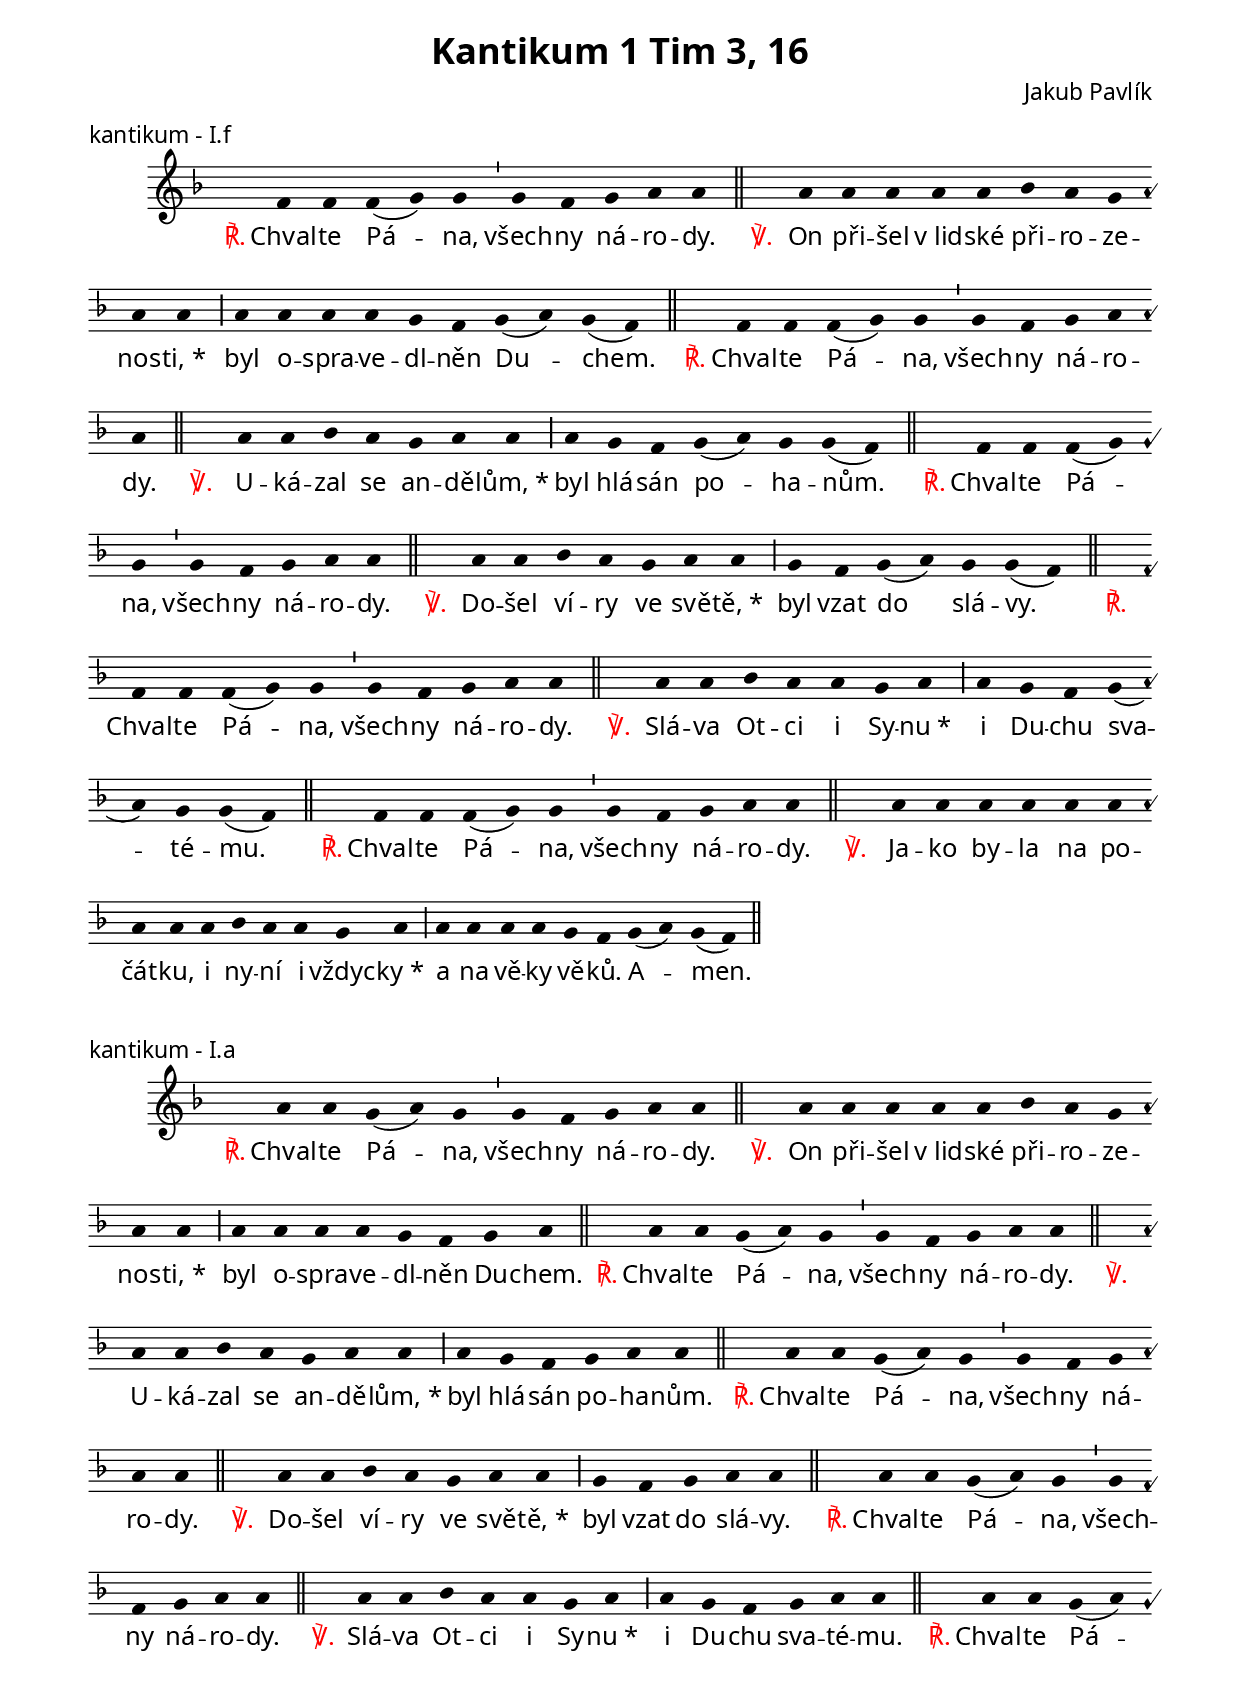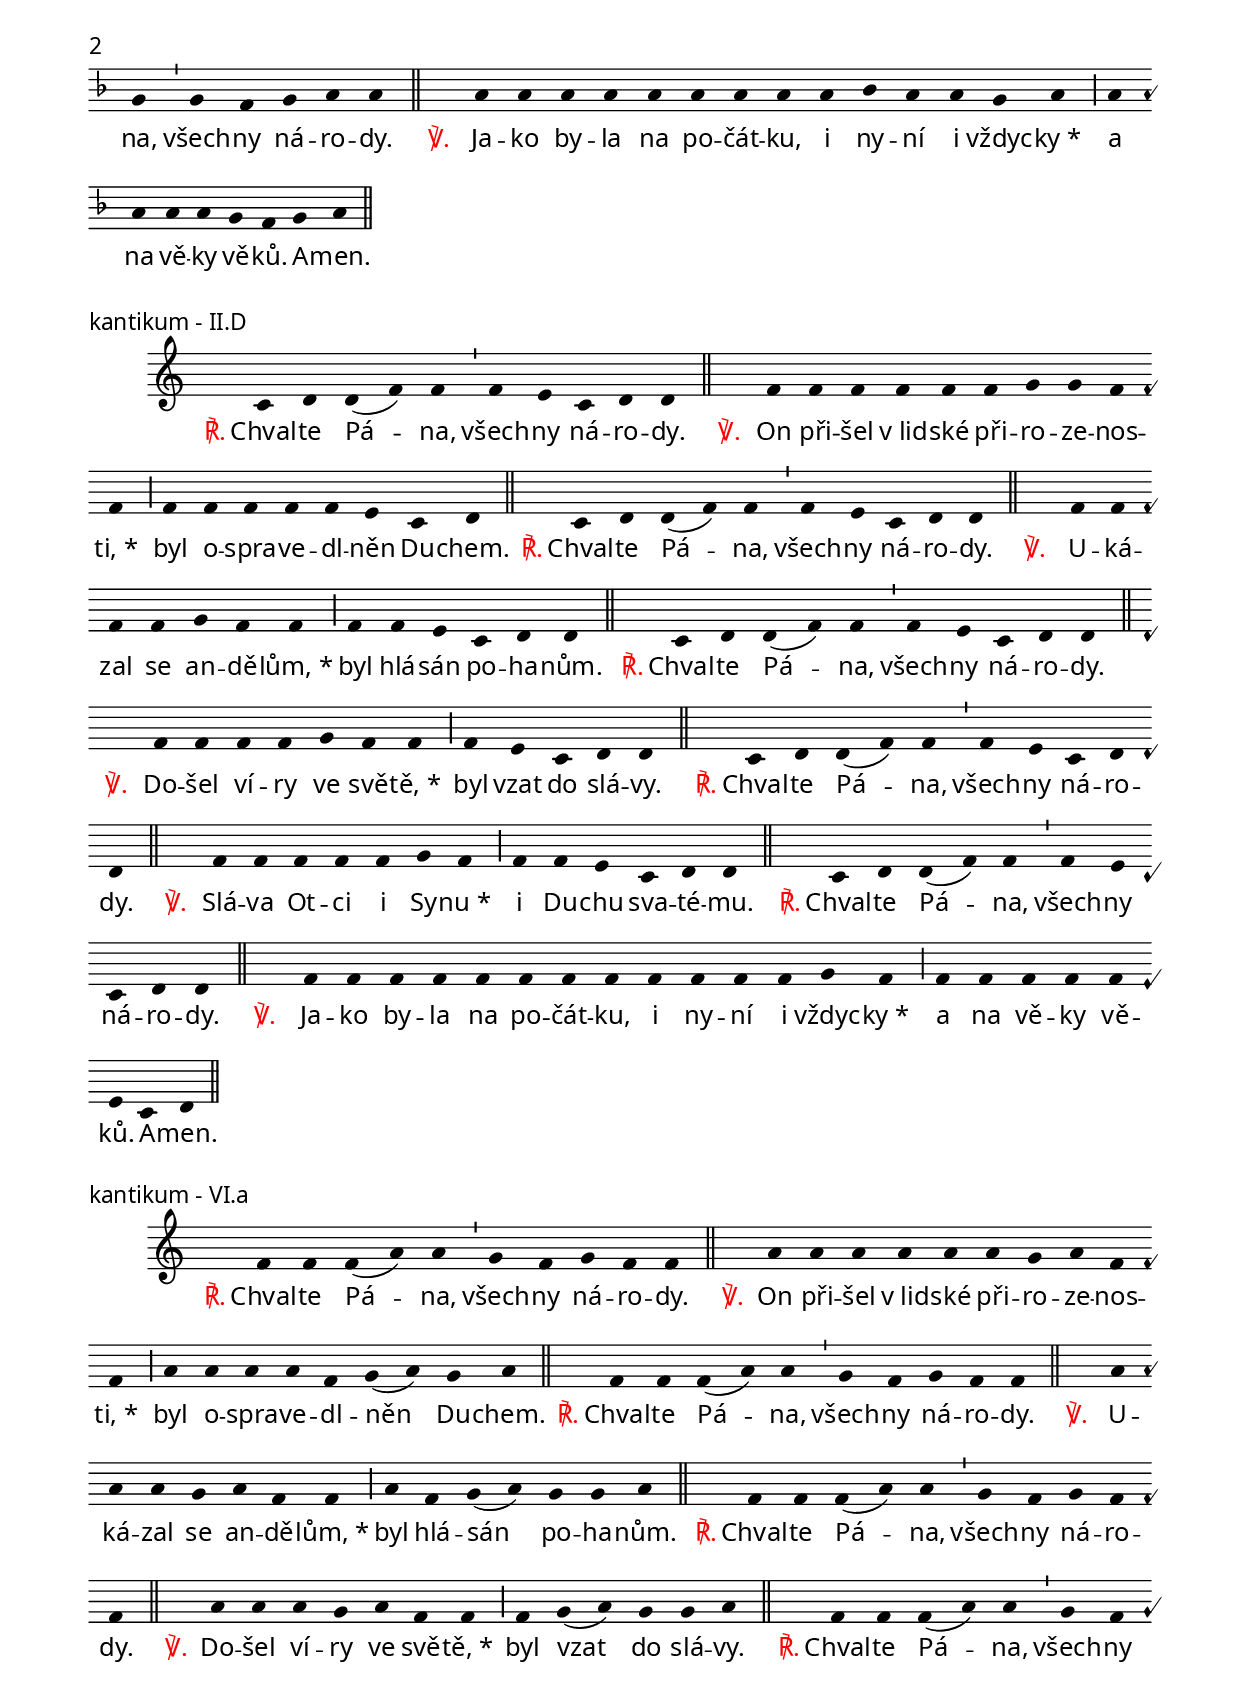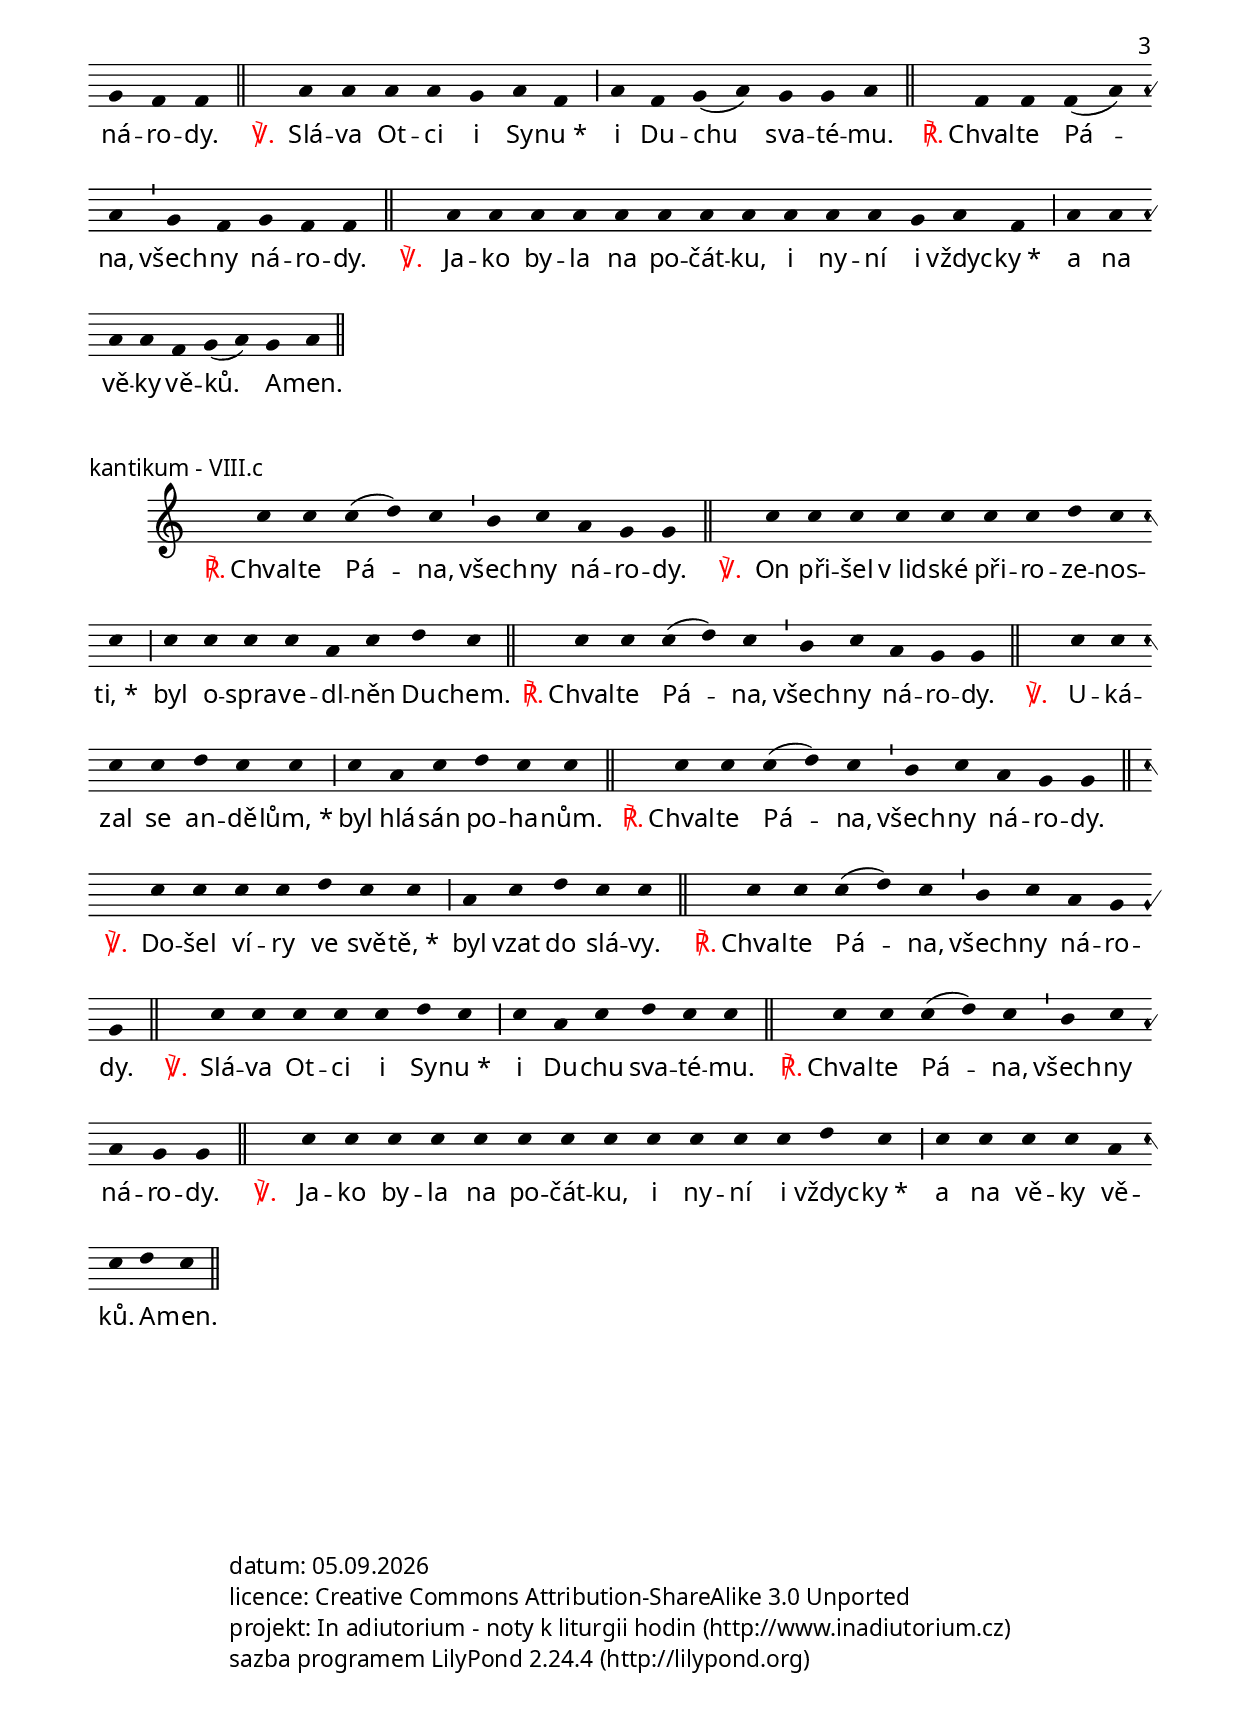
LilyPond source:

\version "2.19.80"

\header {
  title = "Kantikum 1 Tim 3, 16"
  composer = "Jakub Pavlík"
}

\include "spolecne.ly"

%%% spolecne

tResp = \lyricmode { \Response Chval -- te Pá -- na, všech -- ny ná -- ro -- dy. }
text = \lyricmode {
  \tResp
  \Verse On při -- šel v_lid -- ské při -- ro -- ze -- nos -- ti,_*
  byl o -- spra -- ve -- dl -- něn Du -- chem.
  \tResp
  \Verse U -- ká -- zal se an -- dě -- lům,_*
  byl hlá -- sán po -- ha -- nům.
  \tResp
  \Verse Do -- šel ví -- ry ve svě -- tě,_*
  byl vzat do slá -- vy.
  \tResp
  \Verse Slá -- va Ot -- ci i Sy -- nu_*
  i Du -- chu sva -- té -- mu.
  \tResp
  \Verse Ja -- ko by -- la na po -- čát -- ku, i ny -- ní i vždyc -- ky_*
  a na vě -- ky vě -- ků. A -- men.
}

%%% I.f

mRespI = \relative c' { \neviditelna f f4 f f( g) g \barMin g f g a a \barFinalis }
\score {
  \relative c''  {
    \key f \major
    \choralniRezim
    \mRespI
    \neviditelna a
    a4 a a a a bes a g a a \barMaior
    a a a a g f g( a) g( f) \barFinalis
    \mRespI
    \neviditelna a
    a4 a bes a g a a \barMaior
    a g f g( a) g g( f) \barFinalis
    \mRespI
    \neviditelna a
    a4 a bes a g a a \barMaior
    g f g( a) g g( f) \barFinalis
    \mRespI
    \neviditelna a
    a4 a bes a a g a \barMaior
    a g f g( a) g g( f) \barFinalis
    \mRespI
    \neviditelna a
    a4 a a a a a a a a bes a a g a \barMaior
    a a a a g f g( a) g( f) \barFinalis
  }
  \addlyrics { \text }
  \header {
    quid = "kantikum"
    modus = "I"
    differentia = "f"
    id = "i-f"
    piece = \markup\sestavTitulekBezZalmu
  }
}

%%% I.a

mRespIa = \relative c'' { \neviditelna a a4 a g( a) g \barMin g f g a a \barFinalis }
\score {
  \relative c''  {
    \key f \major
    \choralniRezim
    \mRespIa
    \neviditelna a
    a4 a a a a bes a g a a \barMaior
    a a a a g f g a \barFinalis
    \mRespIa
    \neviditelna a
    a4 a bes a g a a \barMaior
    a g f g a a \barFinalis
    \mRespIa
    \neviditelna a
    a4 a bes a g a a \barMaior
    g f g a a \barFinalis
    \mRespIa
    \neviditelna a
    a4 a bes a a g a \barMaior
    a g f g a a \barFinalis
    \mRespIa
    \neviditelna a
    a4 a a a a a a a a bes a a g a \barMaior
    a a a a g f g a \barFinalis
  }
  \addlyrics { \text }
  \header {
    quid = "kantikum"
    modus = "I"
    differentia = "a"
    id = "i-a"
    piece = \markup\sestavTitulekBezZalmu
  }
}

%%% II.D

mRespII = \relative c' { \neviditelna d c4 d d( f) f \barMin f e c d d \barFinalis }
\score {
  \relative c'  {
    \choralniRezim
    \mRespII
    \neviditelna d
    f4 f f f f f g g f f \barMaior
    f f f f f e c d \barFinalis
    \mRespII
    \neviditelna d
    f4 f f f g f f \barMaior
    f f e c d d \barFinalis
    \mRespII
    \neviditelna d
    f4 f f f g f f \barMaior
    f e c d d \barFinalis
    \mRespII
    \neviditelna d
    f4 f f f f g f \barMaior
    f f e c d d \barFinalis
    \mRespII
    \neviditelna d
    f4 f f f f f f f f f f f g f \barMaior
    f f f f f e c d \barFinalis
  }
  \addlyrics { \text }
  \header {
    quid = "kantikum"
    modus = "II"
    differentia = "D"
    placet = "jednotvárné, responsum příliš podobné verši"
    id = "ii"
    piece = \markup\sestavTitulekBezZalmu
  }
}

%%% VI.a

mRespVI = \relative c' { \neviditelna f f4 f f( a) a \barMin g f g f f \barFinalis }
\score {
  \relative c''  {
    \choralniRezim
    \mRespVI
    \neviditelna a
    a4 a a a a a g a f f \barMaior
    a a a a f g( a) g a \barFinalis
    \mRespVI
    \neviditelna a
    a4 a a g a f f \barMaior
    a f g( a) g g a \barFinalis
    \mRespVI
    \neviditelna a
    a4 a a g a f f \barMaior
    f g( a) g g a \barFinalis
    \mRespVI
    \neviditelna a
    a4 a a a g a f \barMaior
    a f g( a) g g a \barFinalis
    \mRespVI
    \neviditelna a
    a4 a a a a a a a a a a g a f \barMaior
    a a a a f g( a) g a \barFinalis
  }
  \addlyrics { \text }
  \header {
    quid = "kantikum"
    modus = "VI"
    differentia = "a"
    id = "vi-a"
    piece = \markup\sestavTitulekBezZalmu
  }
}

%%% VIII.c

mRespVIII = \relative c'' { \neviditelna c c4 c c( d) c \barMin b c a g g \barFinalis }
\score {
  \relative c''  {
    \choralniRezim
    \mRespVIII
    \neviditelna c
    c4 c c c c c c d c c \barMaior
    c c c c a c d c \barFinalis
    \mRespVIII
    \neviditelna c
    c4 c c c d c c \barMaior
    c a c d c c \barFinalis
    \mRespVIII
    \neviditelna c
    c4 c c c d c c \barMaior
    a c d c c \barFinalis
    \mRespVIII
    \neviditelna c
    c4 c c c c d c \barMaior
    c a c d c c \barFinalis
    \mRespVIII
    \neviditelna c
    c4 c c c c c c c c c c c d c \barMaior
    c c c c a c d c \barFinalis
  }
  \addlyrics { \text }
  \header {
    quid = "kantikum"
    modus = "VIII"
    differentia = "c"
    id = "viii-c"
    piece = \markup\sestavTitulekBezZalmu
  }
}
